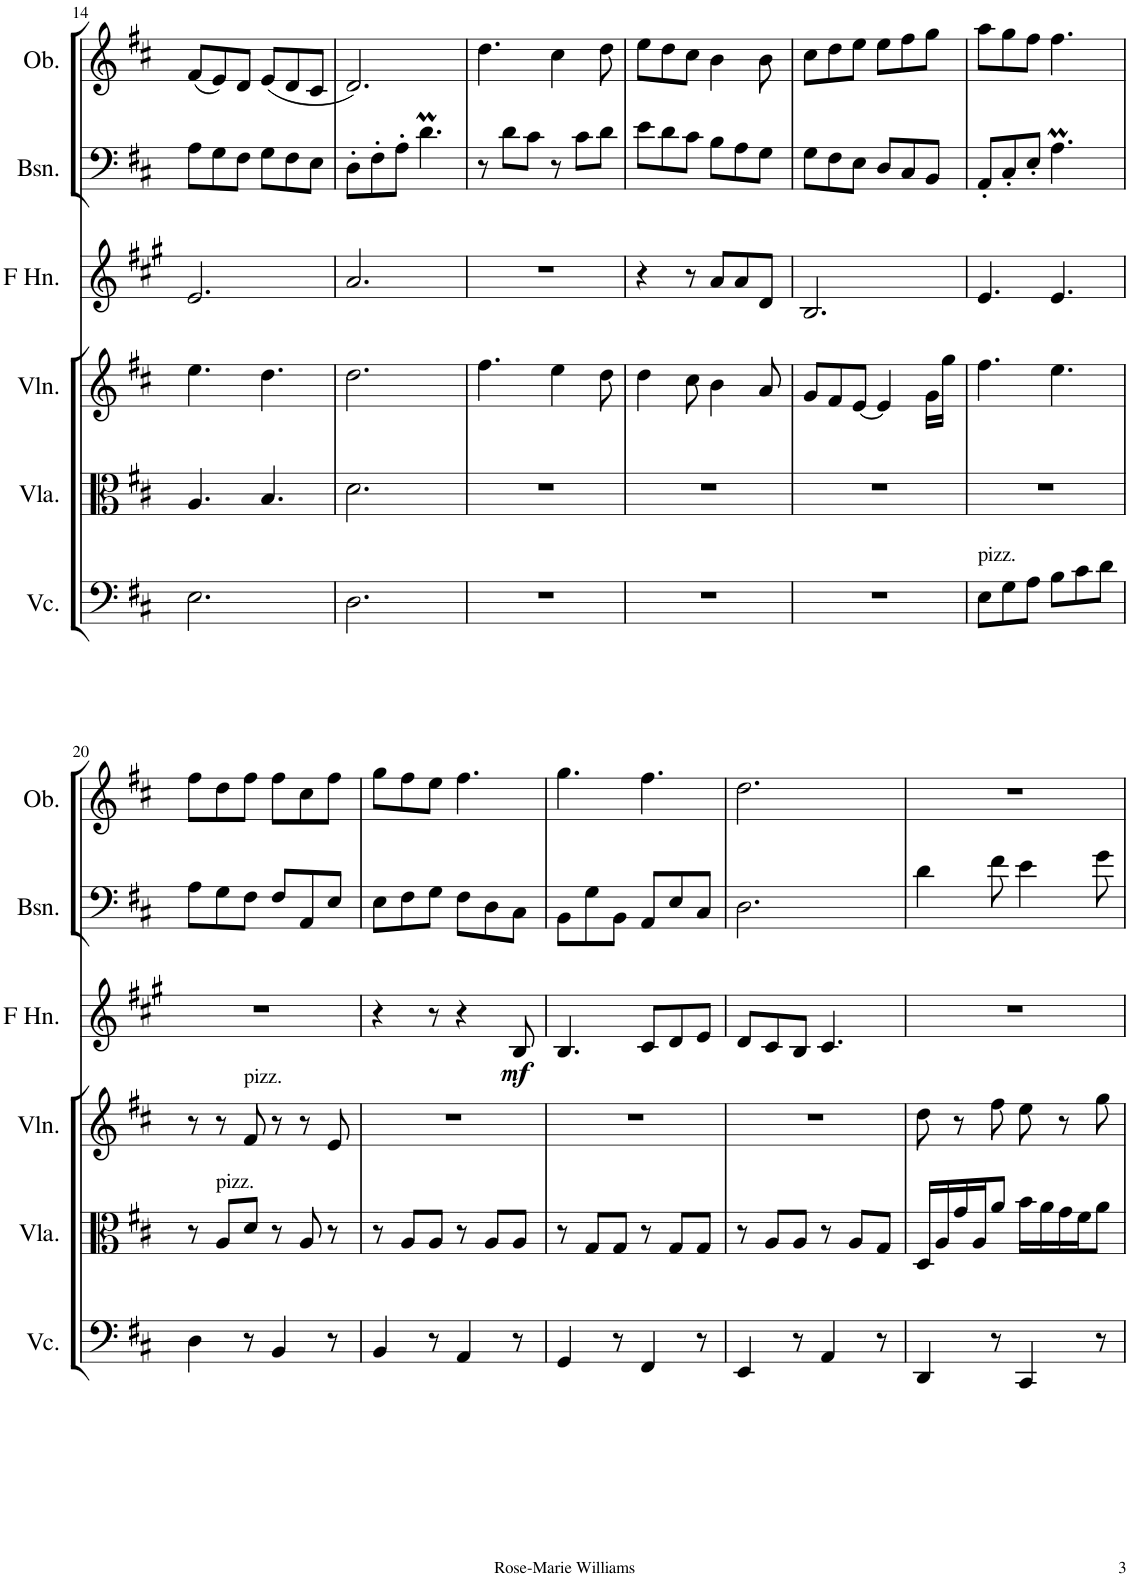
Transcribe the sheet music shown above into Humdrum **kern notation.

**kern	**kern	**kern	**kern	**dynam	**kern	**kern
*part6	*part5	*part4	*part3	*part3	*part2	*part1
*staff6	*staff5	*staff4	*staff3	*staff3	*staff2	*staff1
*I"Violoncello	*I"Viola	*I"Violin	*I"Horn in F	*	*I"Bassoon	*I"Oboe
*I'Vc.	*I'Vla.	*I'Vln.	*	*	*I'Bsn.	*I'Ob.
!!LO:PB:g=z
*clefF4	*clefC3	*clefG2	*clefG2	*	*clefF4	*clefG2
*	*	*	*Trd4c7	*	*	*
*k[f#c#]	*k[f#c#]	*k[f#c#]	*k[f#c#g#]	*	*k[f#c#]	*k[f#c#]
*M6/8	*M6/8	*M6/8	*M6/8	*	*M6/8	*M6/8
=14	=14	=14	=14	=14	=14	=14
2.E\	4.A/	4.ee\	2.e/	.	8A\L	(8f#/L
.	.	.	.	.	8G\	8e/)
.	.	.	.	.	8F#\J	8d/J
.	4.B/	4.dd\	.	.	8G\L	(8e/L
.	.	.	.	.	8F#\	8d/
.	.	.	.	.	8E\J	8c#/J
=15	=15	=15	=15	=15	=15	=15
2.D\	2.d\	2.dd\	2.a/	.	8D'\L	2.d/)
.	.	.	.	.	8F#'\	.
.	.	.	.	.	8A'\J	.
.	.	.	.	.	4.dM\	.
=16	=16	=16	=16	=16	=16	=16
2.r	2.r	4.ff#\	2.r	.	8r	4.dd\
.	.	.	.	.	8d\L	.
.	.	.	.	.	8c#\J	.
.	.	4ee\	.	.	8r	4cc#\
.	.	.	.	.	8c#\L	.
.	.	8dd\	.	.	8d\J	8dd\
=17	=17	=17	=17	=17	=17	=17
2.r	2.r	4dd\	4r	.	8e\L	8ee\L
.	.	.	.	.	8d\	8dd\
.	.	8cc#\	8r	.	8c#\J	8cc#\J
.	.	4b\	8a/L	.	8B\L	4b\
.	.	.	8a/	.	8A\	.
.	.	8a/	8d/J	.	8G\J	8b\
=18	=18	=18	=18	=18	=18	=18
2.r	2.r	8g/L	2.B/	.	8G\L	8cc#\L
.	.	8f#/	.	.	8F#\	8dd\
.	.	[8e/J	.	.	8E\J	8ee\J
.	.	4e/]	.	.	8D/L	8ee\L
.	.	.	.	.	8C#/	8ff#\
.	.	16g\LL	.	.	8BB/J	8gg\J
.	.	16gg\JJ	.	.	.	.
=19	=19	=19	=19	=19	=19	=19
!LO:TX:a:t=pizz.	!	!	!	!	!	!
8E\L	2.r	4.ff#\	4.e/	.	8AA'/L	8aa\L
8G\	.	.	.	.	8C#'/	8gg\
8A\J	.	.	.	.	8E'/J	8ff#\J
8B\L	.	4.ee\	4.e/	.	4.AM\	4.ff#\
8c#\	.	.	.	.	.	.
8d\J	.	.	.	.	.	.
!!LO:LB:g=z
=20	=20	=20	=20	=20	=20	=20
4D\	8r	8r	2.r	.	8A\L	8ff#\L
!	!LO:TX:a:t=pizz.	!	!	!	!	!
.	8A/L	8r	.	.	8G\	8dd\
!	!	!LO:TX:a:t=pizz.	!	!	!	!
8r	8d/J	8f#/	.	.	8F#\J	8ff#\J
4BB/	8r	8r	.	.	8F#/L	8ff#\L
.	8A/	8r	.	.	8AA/	8cc#\
8r	8r	8e/	.	.	8E/J	8ff#\J
=21	=21	=21	=21	=21	=21	=21
4BB/	8r	2.r	4r	.	8E\L	8gg\L
.	8A/L	.	.	.	8F#\	8ff#\
8r	8A/J	.	8r	.	8G\J	8ee\J
4AA/	8r	.	4r	.	8F#\L	4.ff#\
.	8A/L	.	.	.	8D\	.
!	!	!	!	!LO:DY:b	!	!
8r	8A/J	.	8B/	mf	8C#\J	.
=22	=22	=22	=22	=22	=22	=22
4GG/	8r	2.r	4.B/	.	8BB\L	4.gg\
.	8G/L	.	.	.	8G\	.
8r	8G/J	.	.	.	8BB\J	.
4FF#/	8r	.	8c#/L	.	8AA/L	4.ff#\
.	8G/L	.	8d/	.	8E/	.
8r	8G/J	.	8e/J	.	8C#/J	.
=23	=23	=23	=23	=23	=23	=23
4EE/	8r	2.r	8d/L	.	2.D\	2.dd\
.	8A/L	.	8c#/	.	.	.
8r	8A/J	.	8B/J	.	.	.
4AA/	8r	.	4.c#/	.	.	.
.	8A/L	.	.	.	.	.
8r	8G/J	.	.	.	.	.
=24	=24	=24	=24	=24	=24	=24
4DD/	16D/LL	8dd\	2.r	.	4d\	2.r
.	16A/	.	.	.	.	.
.	16g/	8r	.	.	.	.
.	16A/J	.	.	.	.	.
8r	8a/J	8ff#\	.	.	8f#\	.
4CC#/	16b\LL	8ee\	.	.	4e\	.
.	16a\	.	.	.	.	.
.	16g\	8r	.	.	.	.
.	16f#\J	.	.	.	.	.
8r	8a\J	8gg\	.	.	8g\	.
=	=	=	=	=	=	=
*-	*-	*-	*-	*-	*-	*-
